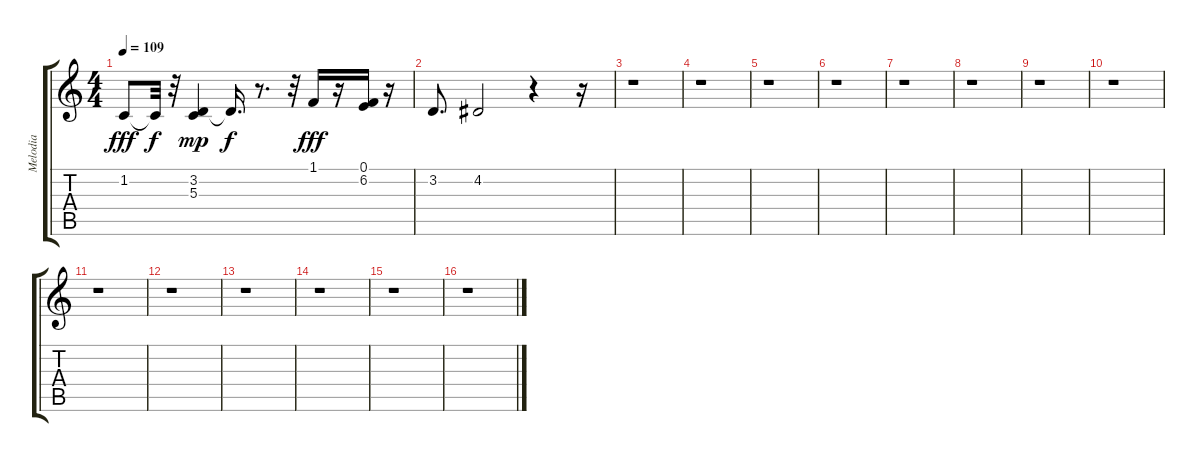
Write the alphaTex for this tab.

\track ("Melodia" "Melodia") {instrument trumpet}
\staff {score tabs}
\tuning (E4 B3 G3 D3 A2 E2) {hide}
\ts (4 4)
\tempo 109
\clef g2
\ks c
1.2.8{dy fff} 1.2{t}.32{dy f} r.32 (3.2 5.3).4{dy mp} 3.2{t}.16{d dy f} r.8{d} r.32 1.1.16{dy fff} r.16 (0.1 6.2).16 r.16 |
3.2.8{d} 4.2.2 r.4 r.16 |
r.1 |
r.1 |
r.1 |
r.1 |
r.1 |
r.1 |
r.1 |
r.1 |
r.1 |
r.1 |
r.1 |
r.1 |
r.1 |
r.1
